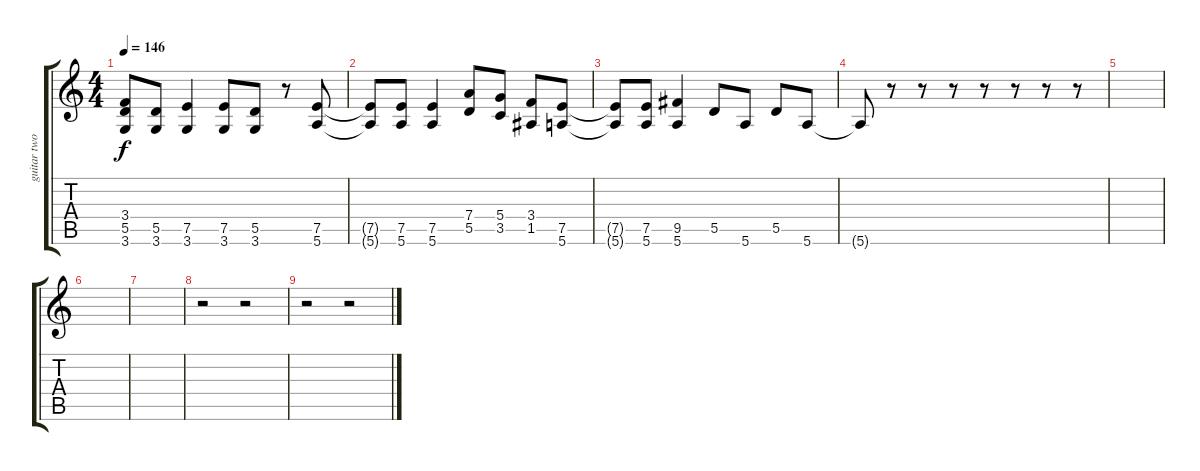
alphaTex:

\track ("guitar two" "guitar two") {instrument overdrivenguitar}
\staff {score tabs}
\tuning (E4 B3 G3 D3 A2 E2) {hide}
\ts (4 4)
\tempo 146
\clef g2
\ks c
(3.4{t} 5.5{t} 3.6{t}).8{dy f} (5.5 3.6).8 (7.5 3.6).4 (7.5 3.6).8 (5.5 3.6).8 r.8 (7.5 5.6).8 |
(7.5{t} 5.6{t}).8 (7.5 5.6).8 (7.5 5.6).4 (7.4 5.5).8 (5.4 3.5).8 (3.4 1.5).8 (7.5 5.6).8 |
(7.5{t} 5.6{t}).8 (7.5 5.6).8 (9.5 5.6).4 5.5.8 5.6.8 5.5.8 5.6.8 |
5.6{t}.8 r.8 r.8 r.8 r.8 r.8 r.8 r.8 |
|
|
|
r.2 r.2 |
r.2 r.2
